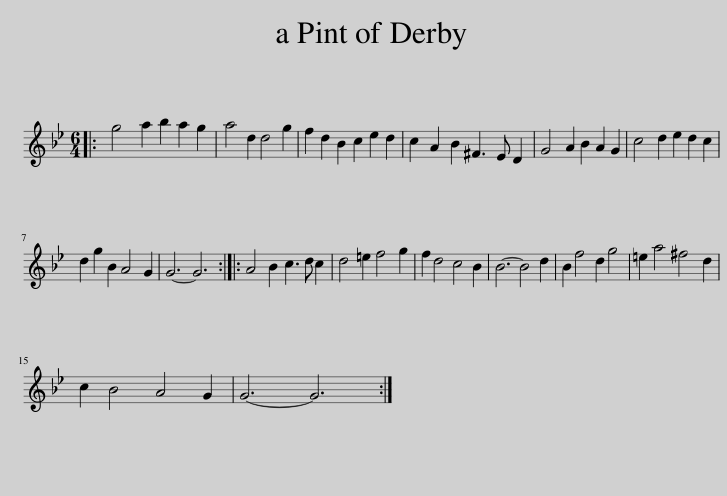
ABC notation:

X:1
L:1/8
M:6/4
I:linebreak $
K:Gmin
V:1 treble
V:1
|: g4 a2 b2 a2 g2 | a4 d2 d4 g2 | f2 d2 B2 c2 e2 d2 | c2 A2 B2 ^F3 E D2 | G4 A2 B2 A2 G2 | %5
 c4 d2 e2 d2 c2 |$ d2 g2 B2 A4 G2 | G6- G6 :: A4 B2 c3 d c2 | d4 =e2 f4 g2 | %10
 f2 d4 c4 B2 | B6- B4 d2 | B2 f4 d2 g4 | =e2 a4 ^f4 d2 |$ c2 B4 A4 G2 | %15
 G6- G6 :| %16
